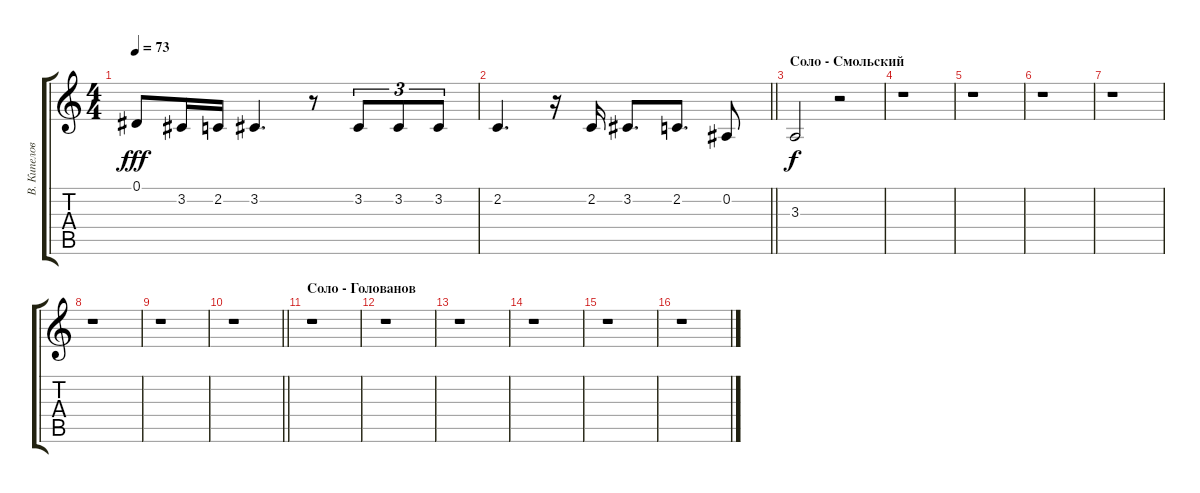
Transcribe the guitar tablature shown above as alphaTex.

\track ("В. Кипелов" "В. Кипелов") {instrument tenorsax}
\staff {score tabs}
\tuning (Eb4 Bb3 Gb3 Db3 Ab2 Eb2) {hide}
\ts (4 4)
\tempo 73
\clef g2
\ks c
0.1.8{dy fff} 3.2.16 2.2.16 3.2.4{d} r.8 3.2.8{tu (3 2)} 3.2.8{tu (3 2)} 3.2.8{tu (3 2)} |
\barLineRight lightlight
2.2.4{d} r.16 2.2.16 3.2.8{d} 2.2.8{d} 0.2.8 |
\section ("" "Соло - Смольский")
3.3.2{dy f} r.2 |
r.1 |
r.1 |
r.1 |
r.1 |
r.1 |
r.1 |
\barLineRight lightlight
r.1 |
\section ("" "Соло - Голованов")
r.1 |
r.1 |
r.1 |
r.1 |
r.1 |
r.1
